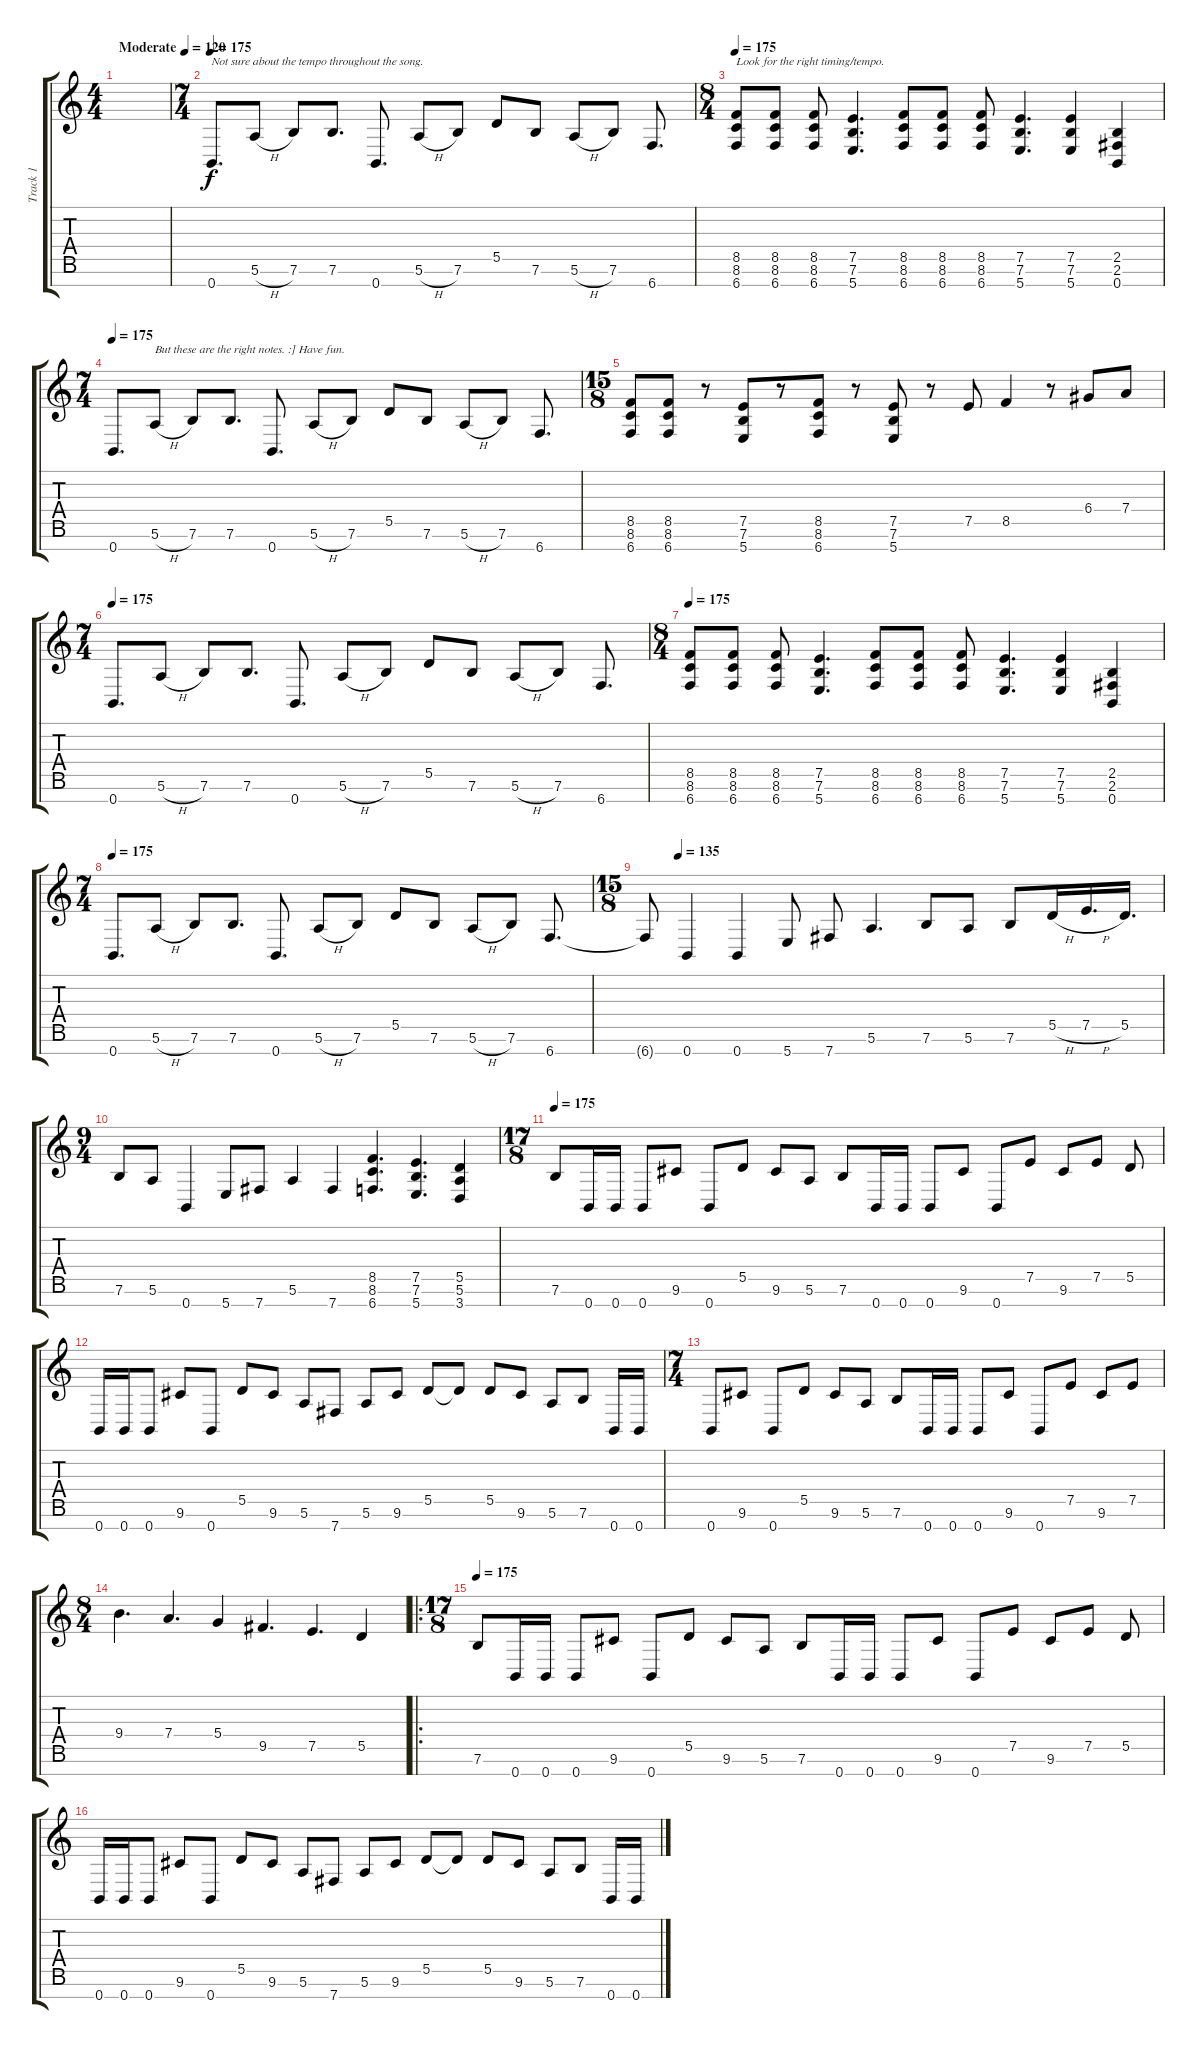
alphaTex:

\track ("Track 1" "Track 1") {instrument distortionguitar}
\staff {score tabs}
\tuning (E4 B3 G3 D3 A2 E2 B1) {hide}
\ts (4 4)
\tempo (120 "Moderate")
\tempo 175
\tempo (120 "Moderate")
\clef g2
\ks c
|
\ts (7 4)
\tempo 175
0.7.8{d txt "Not sure about the tempo throughout the song. "} 5.6{h}.8 7.6.8 7.6.8{d} 0.7.8{d} 5.6{h}.8 7.6.8 5.5.8 7.6.8 5.6{h}.8 7.6.8 6.7.8{d} |
\ts (8 4)
\tempo 175
(8.5 8.6 6.7).8{txt "Look for the right timing/tempo."} (8.5 8.6 6.7).8 (8.5 8.6 6.7).8 (7.5 7.6 5.7).4{d} (8.5 8.6 6.7).8 (8.5 8.6 6.7).8 (8.5 8.6 6.7).8 (7.5 7.6 5.7).4{d} (7.5 7.6 5.7).4 (2.5 2.6 0.7).4 |
\ts (7 4)
\tempo 175
0.7.8{d} 5.6{h}.8{txt "But these are the right notes. :] Have fun."} 7.6.8 7.6.8{d} 0.7.8{d} 5.6{h}.8 7.6.8 5.5.8 7.6.8 5.6{h}.8 7.6.8 6.7.8{d} |
\ts (15 8)
(8.5 8.6 6.7).8 (8.5 8.6 6.7).8 r.8 (7.5 7.6 5.7).8 r.8 (8.5 8.6 6.7).8 r.8 (7.5 7.6 5.7).8 r.8 7.5.8 8.5.4 r.8 6.4.8 7.4.8 |
\ts (7 4)
\tempo 175
0.7.8{d} 5.6{h}.8 7.6.8 7.6.8{d} 0.7.8{d} 5.6{h}.8 7.6.8 5.5.8 7.6.8 5.6{h}.8 7.6.8 6.7.8{d} |
\ts (8 4)
\tempo 175
(8.5 8.6 6.7).8 (8.5 8.6 6.7).8 (8.5 8.6 6.7).8 (7.5 7.6 5.7).4{d} (8.5 8.6 6.7).8 (8.5 8.6 6.7).8 (8.5 8.6 6.7).8 (7.5 7.6 5.7).4{d} (7.5 7.6 5.7).4 (2.5 2.6 0.7).4 |
\ts (7 4)
\tempo 175
0.7.8{d} 5.6{h}.8 7.6.8 7.6.8{d} 0.7.8{d} 5.6{h}.8 7.6.8 5.5.8 7.6.8 5.6{h}.8 7.6.8 6.7.8{d} |
\ts (15 8)
\tempo (135 0.06666666666666667)
6.7{t}.8 0.7.4 0.7.4 5.7.8 7.7.8 5.6.4{d} 7.6.8 5.6.8 7.6.8 5.5{h}.16 7.5{h}.16{d} 5.5.16{d} |
\ts (9 4)
7.6.8 5.6.8 0.7.4 5.7.8 7.7.8 5.6.4 7.7.4 (8.5 8.6 6.7).4{d} (7.5 7.6 5.7).4{d} (5.5 5.6 3.7).4 |
\ts (17 8)
\tempo 175
7.6.8 0.7.16 0.7.16 0.7.8 9.6.8 0.7.8 5.5.8 9.6.8 5.6.8 7.6.8 0.7.16 0.7.16 0.7.8 9.6.8 0.7.8 7.5.8 9.6.8 7.5.8 5.5.8 |
0.7.16 0.7.16 0.7.8 9.6.8 0.7.8 5.5.8 9.6.8 5.6.8 7.7.8 5.6.8 9.6.8 5.5.8 5.5{t}.8 5.5.8 9.6.8 5.6.8 7.6.8 0.7.16 0.7.16 |
\ts (7 4)
0.7.8 9.6.8 0.7.8 5.5.8 9.6.8 5.6.8 7.6.8 0.7.16 0.7.16 0.7.8 9.6.8 0.7.8 7.5.8 9.6.8 7.5.8 |
\ts (8 4)
9.4.4{d} 7.4.4{d} 5.4.4 9.5.4{d} 7.5.4{d} 5.5.4 |
\ro
\ts (17 8)
\tempo 175
7.6.8 0.7.16 0.7.16 0.7.8 9.6.8 0.7.8 5.5.8 9.6.8 5.6.8 7.6.8 0.7.16 0.7.16 0.7.8 9.6.8 0.7.8 7.5.8 9.6.8 7.5.8 5.5.8 |
0.7.16 0.7.16 0.7.8 9.6.8 0.7.8 5.5.8 9.6.8 5.6.8 7.7.8 5.6.8 9.6.8 5.5.8 5.5{t}.8 5.5.8 9.6.8 5.6.8 7.6.8 0.7.16 0.7.16
